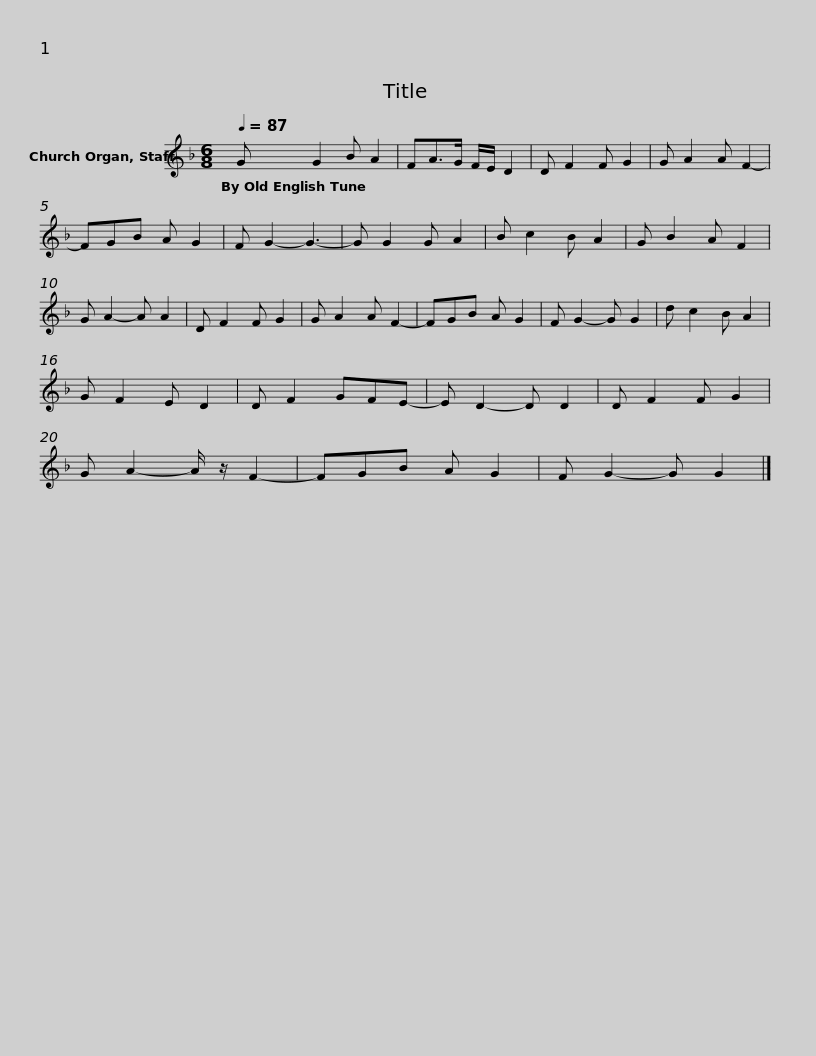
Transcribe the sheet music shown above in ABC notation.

X:1
L:1/8
Q:1/4=87
M:6/8
I:linebreak $
K:F
V:1 treble
V:1
 G G2 B A2 | FA>G F/E/ D2 | D F2 F G2 | G A2 A F2- | FGB A G2 | %5
 F G2- G3- | G G2 G A2 | B c2 B A2 |$ G B2 A F2 | G A2- A A2 | %10
 D F2 F G2 | G A2 A F2- | FGB A G2 | F G2- G G2 | d c2 B A2 | %15
 G F2 E D2 |$ D F2 GFE- | E D2- D D2 | D F2 F G2 | G A2- A/ z/ F2- | %20
 FGB A G2 | F G2- G G2 |] %22
